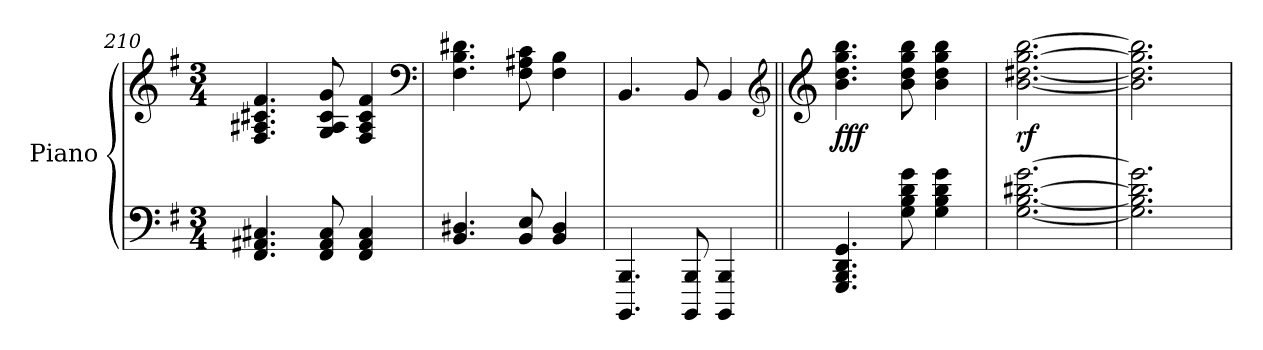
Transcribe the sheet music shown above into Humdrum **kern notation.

**kern	**kern	**dynam
*part1	*part1	*part1
*staff2	*staff1	*staff1/2
*I"Piano	*	*
*I'Pno	*	*
*clefF4	*clefG2	*
*k[f#]	*k[f#]	*
*G:	*G:	*
*M3/4	*M3/4	*
=210	=210	=210
4.FF#/ 4.AA#X/ 4.C#X/	4.F#/ 4.A#X/ 4.c#X/ 4.f#/	.
8FF#/ 8AA#/ 8C#/	8G/ 8A#/ 8c#/ 8g/	.
4FF#/ 4AA#/ 4C#/	4F#/ 4A#/ 4c#/ 4f#/	.
*	*clefF4	*
=211	=211	=211
4.BB/ 4.D#X/	4.F#\ 4.B\ 4.d#X\	.
8BB/ 8E/	8F#\ 8A#X\ 8c\	.
4BB/ 4D#/	4F#\ 4B\	.
=212	=212	=212
4.BBBB/ 4.BBB/	4.BB/	.
8BBBB/ 8BBB/	8BB/	.
4BBBB/ 4BBB/	4BB/	.
*	*clefG2	*
!!LO:LB:g=z
=213||	=213||	=213||
*	*clefG2	*
!	!	!LO:DY:b
4.GGG/ 4.BBB/ 4.DD/ 4.GG/	4.b\ 4.dd\ 4.gg\ 4.bb\	fff
8G\ 8B\ 8d\ 8g\	8b\ 8dd\ 8gg\ 8bb\	.
4G\ 4B\ 4d\ 4g\	4b\ 4dd\ 4gg\ 4bb\	.
=214	=214	=214
!	!	!LO:DY:b
[2.G\ [2.B\ [2.d#X\ [2.g\	[2.b\ [2.dd#X\ [2.gg\ [2.bb\	rf
=215	=215	=215
2.G\] 2.B\] 2.d#\] 2.g\]	2.b\] 2.dd#\] 2.gg\] 2.bb\]	.
=	=	=
*-	*-	*-
